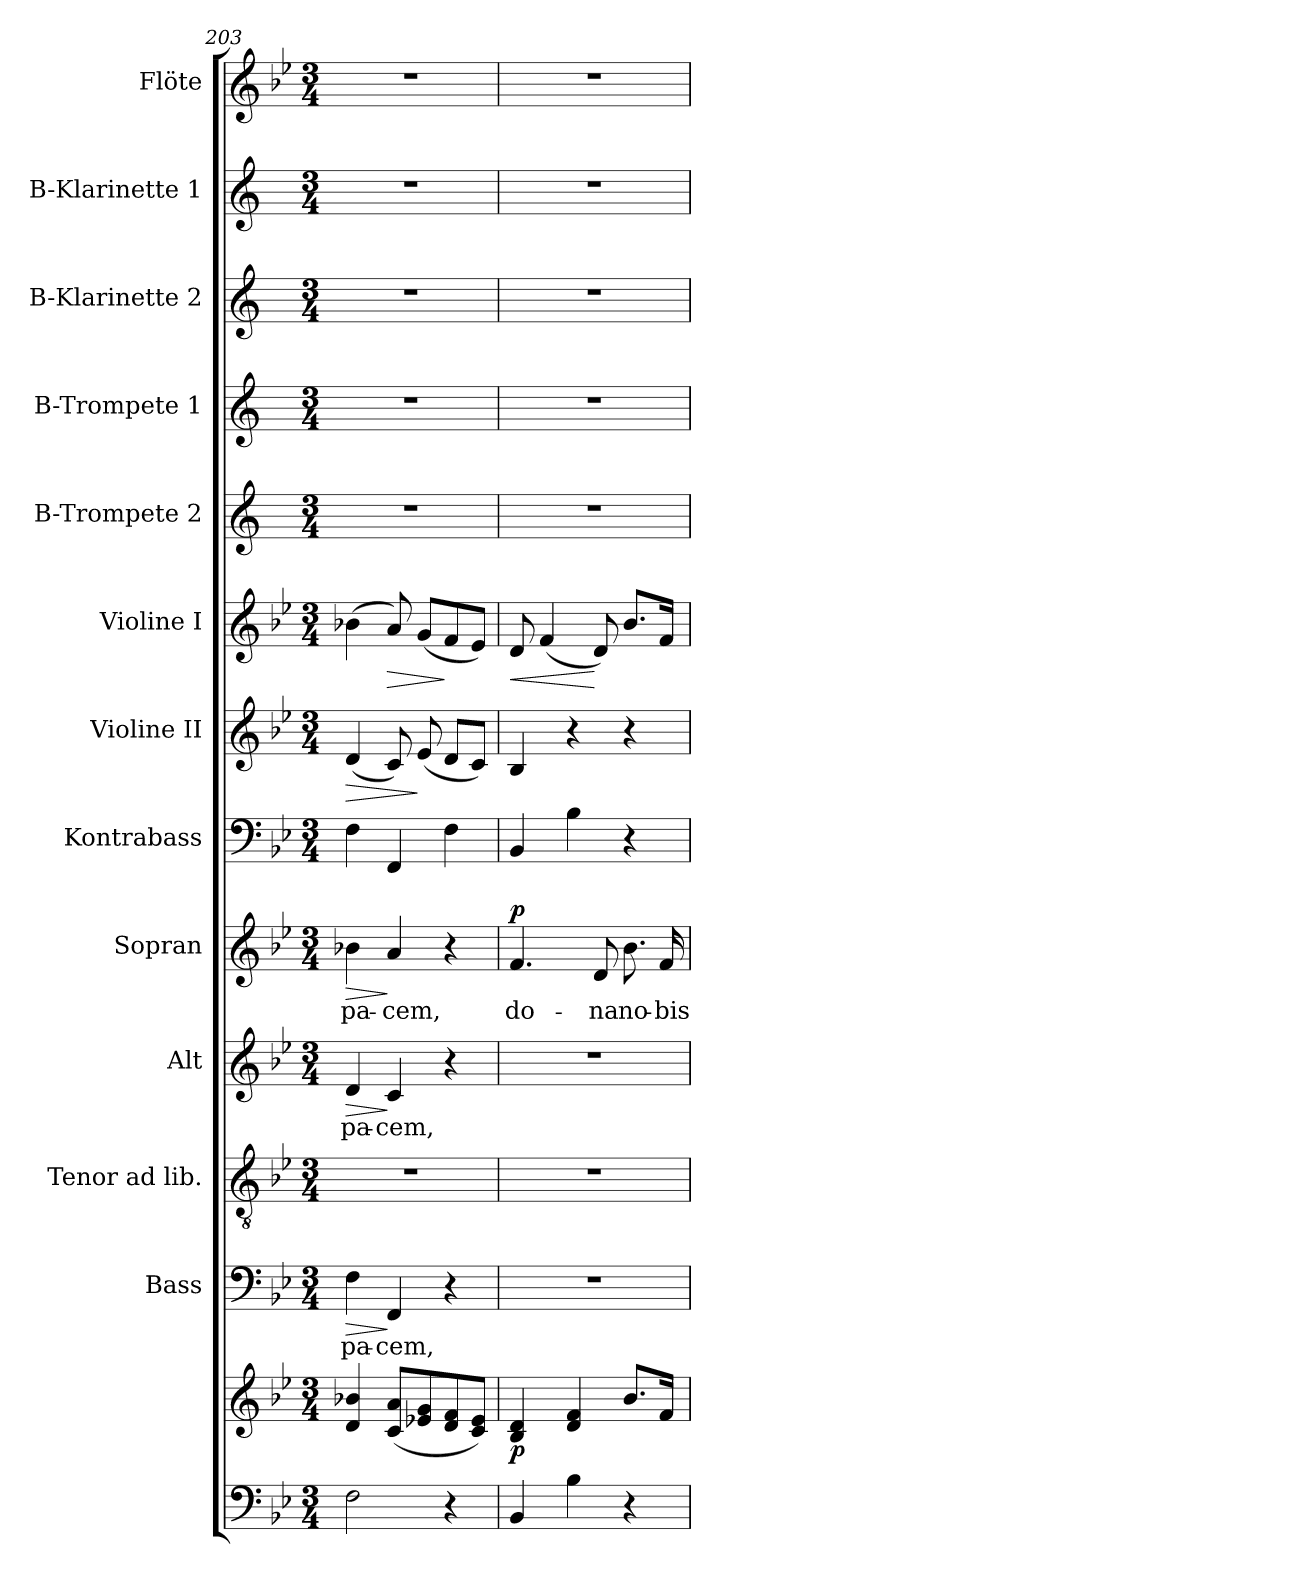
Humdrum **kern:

**kern	**kern	**dynam	**kern	**text	**dynam	**kern	**kern	**text	**dynam	**kern	**text	**dynam	**kern	**kern	**dynam	**kern	**dynam	**kern	**kern	**kern	**kern	**kern
*part13	*part13	*part13	*part12	*part12	*part12	*part11	*part10	*part10	*part10	*part9	*part9	*part9	*part8	*part7	*part7	*part6	*part6	*part5	*part4	*part3	*part2	*part1
*staff14	*staff13	*staff13/14	*staff12	*staff12	*staff12	*staff11	*staff10	*staff10	*staff10	*staff9	*staff9	*staff9	*staff8	*staff7	*staff7	*staff6	*staff6	*staff5	*staff4	*staff3	*staff2	*staff1
*	*	*	*I"Bass	*	*	*I"Tenor ad lib.	*I"Alt	*	*	*I"Sopran	*	*	*I"Kontrabass	*I"Violine II	*	*I"Violine I	*	*I"B-Trompete 2	*I"B-Trompete 1	*I"B-Klarinette 2	*I"B-Klarinette 1	*I"Flöte
*	*	*	*I'B.	*	*	*I'T.	*I'A.	*	*	*I'S.	*	*	*I'Kb.	*I'Vl. II	*	*I'Vl. I	*	*I'B Trp. 2	*I'B Trp. 1	*I'B Kl. 2	*I'B Kl. 1	*I'Fl.
*clefF4	*clefG2	*	*clefF4	*	*	*clefGv2	*clefG2	*	*	*clefG2	*	*	*clefF4	*clefG2	*	*clefG2	*	*clefG2	*clefG2	*clefG2	*clefG2	*clefG2
*	*	*	*	*	*	*	*	*	*	*	*	*	*ITrd7c12	*	*	*	*	*ITrd1c2	*ITrd1c2	*ITrd1c2	*ITrd1c2	*
*k[b-e-]	*k[b-e-]	*	*k[b-e-]	*	*	*k[b-e-]	*k[b-e-]	*	*	*k[b-e-]	*	*	*k[b-e-]	*k[b-e-]	*	*k[b-e-]	*	*k[b-e-]	*k[b-e-]	*k[b-e-]	*k[b-e-]	*k[b-e-]
*B-:	*B-:	*	*B-:	*	*	*B-:	*B-:	*	*	*B-:	*	*	*B-:	*B-:	*	*B-:	*	*B-:	*B-:	*B-:	*B-:	*B-:
*M3/4	*M3/4	*	*M3/4	*	*	*M3/4	*M3/4	*	*	*M3/4	*	*	*M3/4	*M3/4	*	*M3/4	*	*M3/4	*M3/4	*M3/4	*M3/4	*M3/4
=203	=203	=203	=203	=203	=203	=203	=203	=203	=203	=203	=203	=203	=203	=203	=203	=203	=203	=203	=203	=203	=203	=203
!	!	!	!	!LO:LY:b	!LO:HP:b	!	!	!LO:LY:b	!LO:HP:b	!	!LO:LY:b	!LO:HP:b	!	!	!LO:HP:b	!	!	!	!	!	!	!
2F\	4d/ 4b-X/	.	4F\	pa-	>	2.r	4d/	pa-	>	4b-X\	pa-	>	4FF\	(<4d/	>	(>4b-X\	.	2.r	2.r	2.r	2.r	2.r
!	!	!	!	!LO:LY:b	!	!	!	!LO:LY:b	!	!	!LO:LY:b	!	!	!	!	!	!LO:HP:b	!	!	!	!	!
.	(<8c/ 8a/L	.	4FF/	-cem,	]	.	4c/	-cem,	]	4a/	-cem,	]	4FFF/	8c/)	.	8a/)	>	.	.	.	.	.
.	8e-X/ 8g/	.	.	.	.	.	.	.	.	.	.	.	.	(<8e-/	]	(<8g/L	.	.	.	.	.	.
4r	8d/ 8f/	.	4r	.	.	.	4r	.	.	4r	.	.	4FF\	8d/L	.	8f/	]	.	.	.	.	.
.	8c/ 8e-/J)	.	.	.	.	.	.	.	.	.	.	.	.	8c/J)	.	8e-/J)	.	.	.	.	.	.
!!LO:PB:g=z
=204	=204	=204	=204	=204	=204	=204	=204	=204	=204	=204	=204	=204	=204	=204	=204	=204	=204	=204	=204	=204	=204	=204
!	!	!LO:DY:b	!	!	!	!	!	!	!	!	!LO:LY:b	!LO:DY:a	!	!	!	!	!LO:HP:b	!	!	!	!	!
4BB-/	4B-/ 4d/	p	2.r	.	.	2.r	2.r	.	.	4.f/	do-	p	4BBB-/	4B-/	.	8d/	<	2.r	2.r	2.r	2.r	2.r
.	.	.	.	.	.	.	.	.	.	.	.	.	.	.	.	(<4f/	.	.	.	.	.	.
4B-\	4d/ 4f/	.	.	.	.	.	.	.	.	.	.	.	4BB-\	4r	.	.	.	.	.	.	.	.
!	!	!	!	!	!	!	!	!	!	!	!LO:LY:b	!	!	!	!	!	!	!	!	!	!	!
.	.	.	.	.	.	.	.	.	.	8d/	-na	.	.	.	.	8d/)	[	.	.	.	.	.
!	!	!	!	!	!	!	!	!	!	!	!LO:LY:b	!	!	!	!	!	!	!	!	!	!	!
4r	8.b-/L	.	.	.	.	.	.	.	.	8.b-\	no-	.	4r	4r	.	8.b-/L	.	.	.	.	.	.
!	!	!	!	!	!	!	!	!	!	!	!LO:LY:b	!	!	!	!	!	!	!	!	!	!	!
.	16f/Jk	.	.	.	.	.	.	.	.	16f/	-bis	.	.	.	.	16f/Jk	.	.	.	.	.	.
=	=	=	=	=	=	=	=	=	=	=	=	=	=	=	=	=	=	=	=	=	=	=
*-	*-	*-	*-	*-	*-	*-	*-	*-	*-	*-	*-	*-	*-	*-	*-	*-	*-	*-	*-	*-	*-	*-
